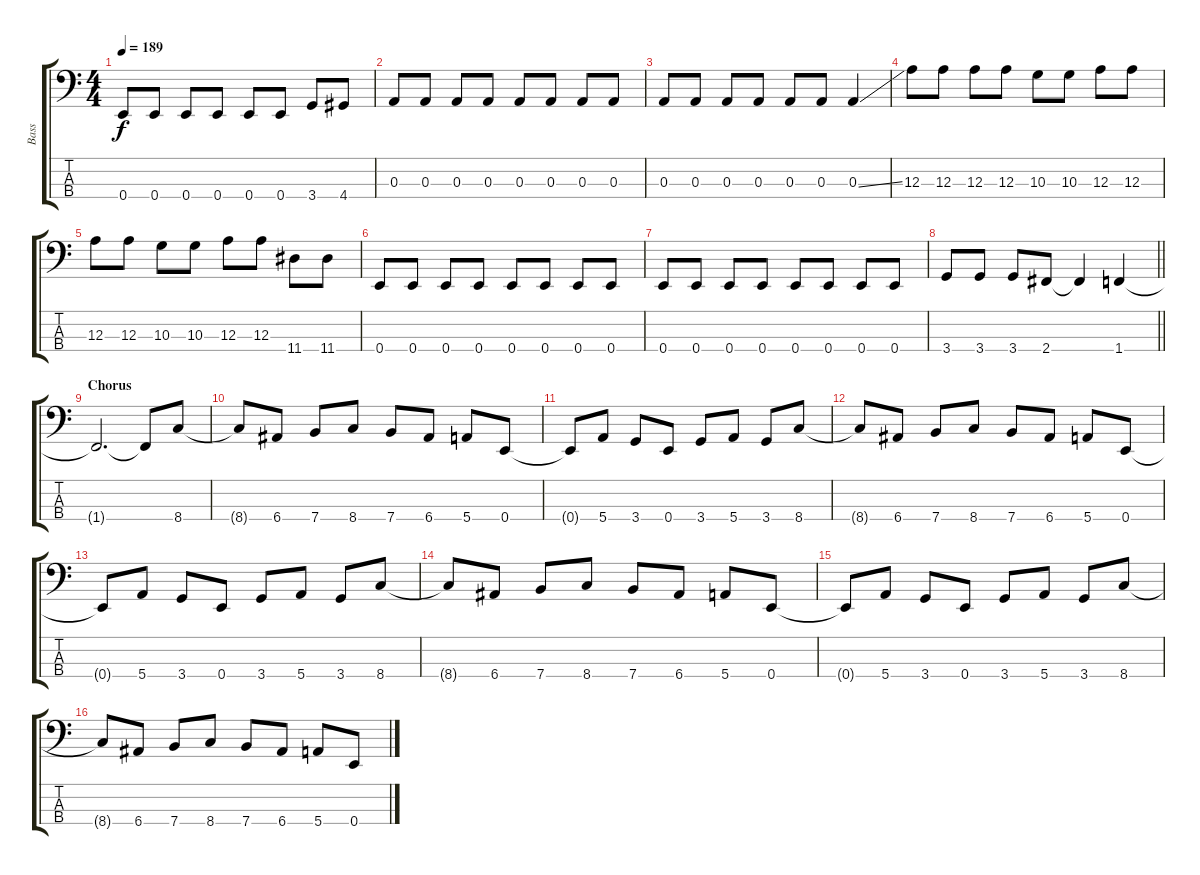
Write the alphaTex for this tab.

\track ("Bass" "Bass") {instrument electricbassfinger}
\staff {score tabs}
\tuning (G2 D2 A1 E1) {hide}
\ts (4 4)
\tempo 189
\clef f4
\ks c
0.4.8{dy f} 0.4.8 0.4.8 0.4.8 0.4.8 0.4.8 3.4.8 4.4.8 |
0.3.8 0.3.8 0.3.8 0.3.8 0.3.8 0.3.8 0.3.8 0.3.8 |
0.3.8 0.3.8 0.3.8 0.3.8 0.3.8 0.3.8 0.3{ss}.4 |
12.3.8 12.3.8 12.3.8 12.3.8 10.3.8 10.3.8 12.3.8 12.3.8 |
12.3.8 12.3.8 10.3.8 10.3.8 12.3.8 12.3.8 11.4.8 11.4.8 |
0.4.8 0.4.8 0.4.8 0.4.8 0.4.8 0.4.8 0.4.8 0.4.8 |
0.4.8 0.4.8 0.4.8 0.4.8 0.4.8 0.4.8 0.4.8 0.4.8 |
\barLineRight lightlight
3.4.8 3.4.8 3.4.8 2.4.8 2.4{t}.4 1.4.4 |
\section ("" "Chorus")
1.4{t}.2{d} 1.4{t}.8 8.4.8 |
8.4{t}.8 6.4.8 7.4.8 8.4.8 7.4.8 6.4.8 5.4.8 0.4.8 |
0.4{t}.8 5.4.8 3.4.8 0.4.8 3.4.8 5.4.8 3.4.8 8.4.8 |
8.4{t}.8 6.4.8 7.4.8 8.4.8 7.4.8 6.4.8 5.4.8 0.4.8 |
0.4{t}.8 5.4.8 3.4.8 0.4.8 3.4.8 5.4.8 3.4.8 8.4.8 |
8.4{t}.8 6.4.8 7.4.8 8.4.8 7.4.8 6.4.8 5.4.8 0.4.8 |
0.4{t}.8 5.4.8 3.4.8 0.4.8 3.4.8 5.4.8 3.4.8 8.4.8 |
8.4{t}.8 6.4.8 7.4.8 8.4.8 7.4.8 6.4.8 5.4.8 0.4.8
